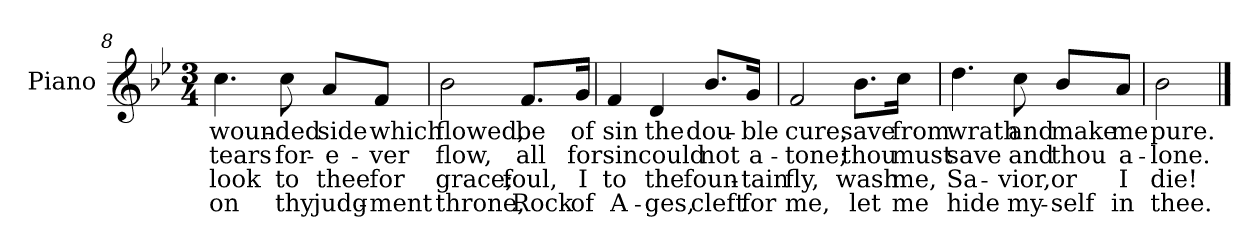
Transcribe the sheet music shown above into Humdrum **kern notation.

**kern	**text	**text	**text	**text
*part1	*part1	*part1	*part1	*part1
*staff1	*staff1	*staff1	*staff1	*staff1
*I"Piano	*	*	*	*
*I'Pno.	*	*	*	*
!!LO:LB:g=z
*clefG2	*	*	*	*
*k[b-e-]	*	*	*	*
*B-:	*	*	*	*
*M3/4	*	*	*	*
=8	=8	=8	=8	=8
!	!LO:LY:b:color=#000000	!LO:LY:b:color=#000000	!LO:LY:b:color=#000000	!LO:LY:b:color=#000000
4.cci\	woun-	tears	look	on
!	!LO:LY:b:color=#000000	!LO:LY:b:color=#000000	!LO:LY:b:color=#000000	!LO:LY:b:color=#000000
8cci\	-ded	for-	to	thy
!	!LO:LY:b:color=#000000	!LO:LY:b:color=#000000	!LO:LY:b:color=#000000	!LO:LY:b:color=#000000
8ai/L	side	-e-	thee	judg-
!	!LO:LY:b:color=#000000	!LO:LY:b:color=#000000	!LO:LY:b:color=#000000	!LO:LY:b:color=#000000
8fi/J	which	-ver	-for	ment
=9	=9	=9	=9	=9
!	!LO:LY:b:color=#000000	!LO:LY:b:color=#000000	!LO:LY:b:color=#000000	!LO:LY:b:color=#000000
2b-i\	flowed,	flow,	grace;	throne,
!	!LO:LY:b:color=#000000	!LO:LY:b:color=#000000	!LO:LY:b:color=#000000	!LO:LY:b:color=#000000
8.fi/L	be	all	foul,	Rock
!	!LO:LY:b:color=#000000	!LO:LY:b:color=#000000	!LO:LY:b:color=#000000	!LO:LY:b:color=#000000
16gi/Jk	of	for	I	of
=10	=10	=10	=10	=10
!	!LO:LY:b:color=#000000	!LO:LY:b:color=#000000	!LO:LY:b:color=#000000	!LO:LY:b:color=#000000
4fi/	sin	sin	to	A-
!	!LO:LY:b:color=#000000	!LO:LY:b:color=#000000	!LO:LY:b:color=#000000	!LO:LY:b:color=#000000
4di/	the	could	-the	ges,
!!LO:LB:g=z
=11-	=11-	=11-	=11-	=11-
!	!LO:LY:b:color=#000000	!LO:LY:b:color=#000000	!LO:LY:b:color=#000000	!LO:LY:b:color=#000000
8.b-i/L	dou-	not	foun-	-cleft
!	!LO:LY:b:color=#000000	!LO:LY:b:color=#000000	!LO:LY:b:color=#000000	!LO:LY:b:color=#000000
16gi/Jk	-ble	a-	tain	for
=12	=12	=12	=12	=12
!	!LO:LY:b:color=#000000	!LO:LY:b:color=#000000	!LO:LY:b:color=#000000	!LO:LY:b:color=#000000
2fi/	cure,	-tone;	fly,	me,
!	!LO:LY:b:color=#000000	!LO:LY:b:color=#000000	!LO:LY:b:color=#000000	!LO:LY:b:color=#000000
8.b-i\L	save	thou	wash	let
!	!LO:LY:b:color=#000000	!LO:LY:b:color=#000000	!LO:LY:b:color=#000000	!LO:LY:b:color=#000000
16cci\Jk	from	must	me,	me
=13	=13	=13	=13	=13
!	!LO:LY:b:color=#000000	!LO:LY:b:color=#000000	!LO:LY:b:color=#000000	!LO:LY:b:color=#000000
4.ddi\	wrath	save	Sa-	-hide
!	!LO:LY:b:color=#000000	!LO:LY:b:color=#000000	!LO:LY:b:color=#000000	!LO:LY:b:color=#000000
8cci\	and	and	vior,	my-
!	!LO:LY:b:color=#000000	!LO:LY:b:color=#000000	!LO:LY:b:color=#000000	!LO:LY:b:color=#000000
8b-i/L	make	thou	-or	self
!	!LO:LY:b:color=#000000	!LO:LY:b:color=#000000	!LO:LY:b:color=#000000	!LO:LY:b:color=#000000
8ai/J	me	a-	I	in
=14	=14	=14	=14	=14
!	!LO:LY:b:color=#000000	!LO:LY:b:color=#000000	!LO:LY:b:color=#000000	!LO:LY:b:color=#000000
2b-i\	pure.	-lone.	die!	thee.
==	==	==	==	==
*-	*-	*-	*-	*-
